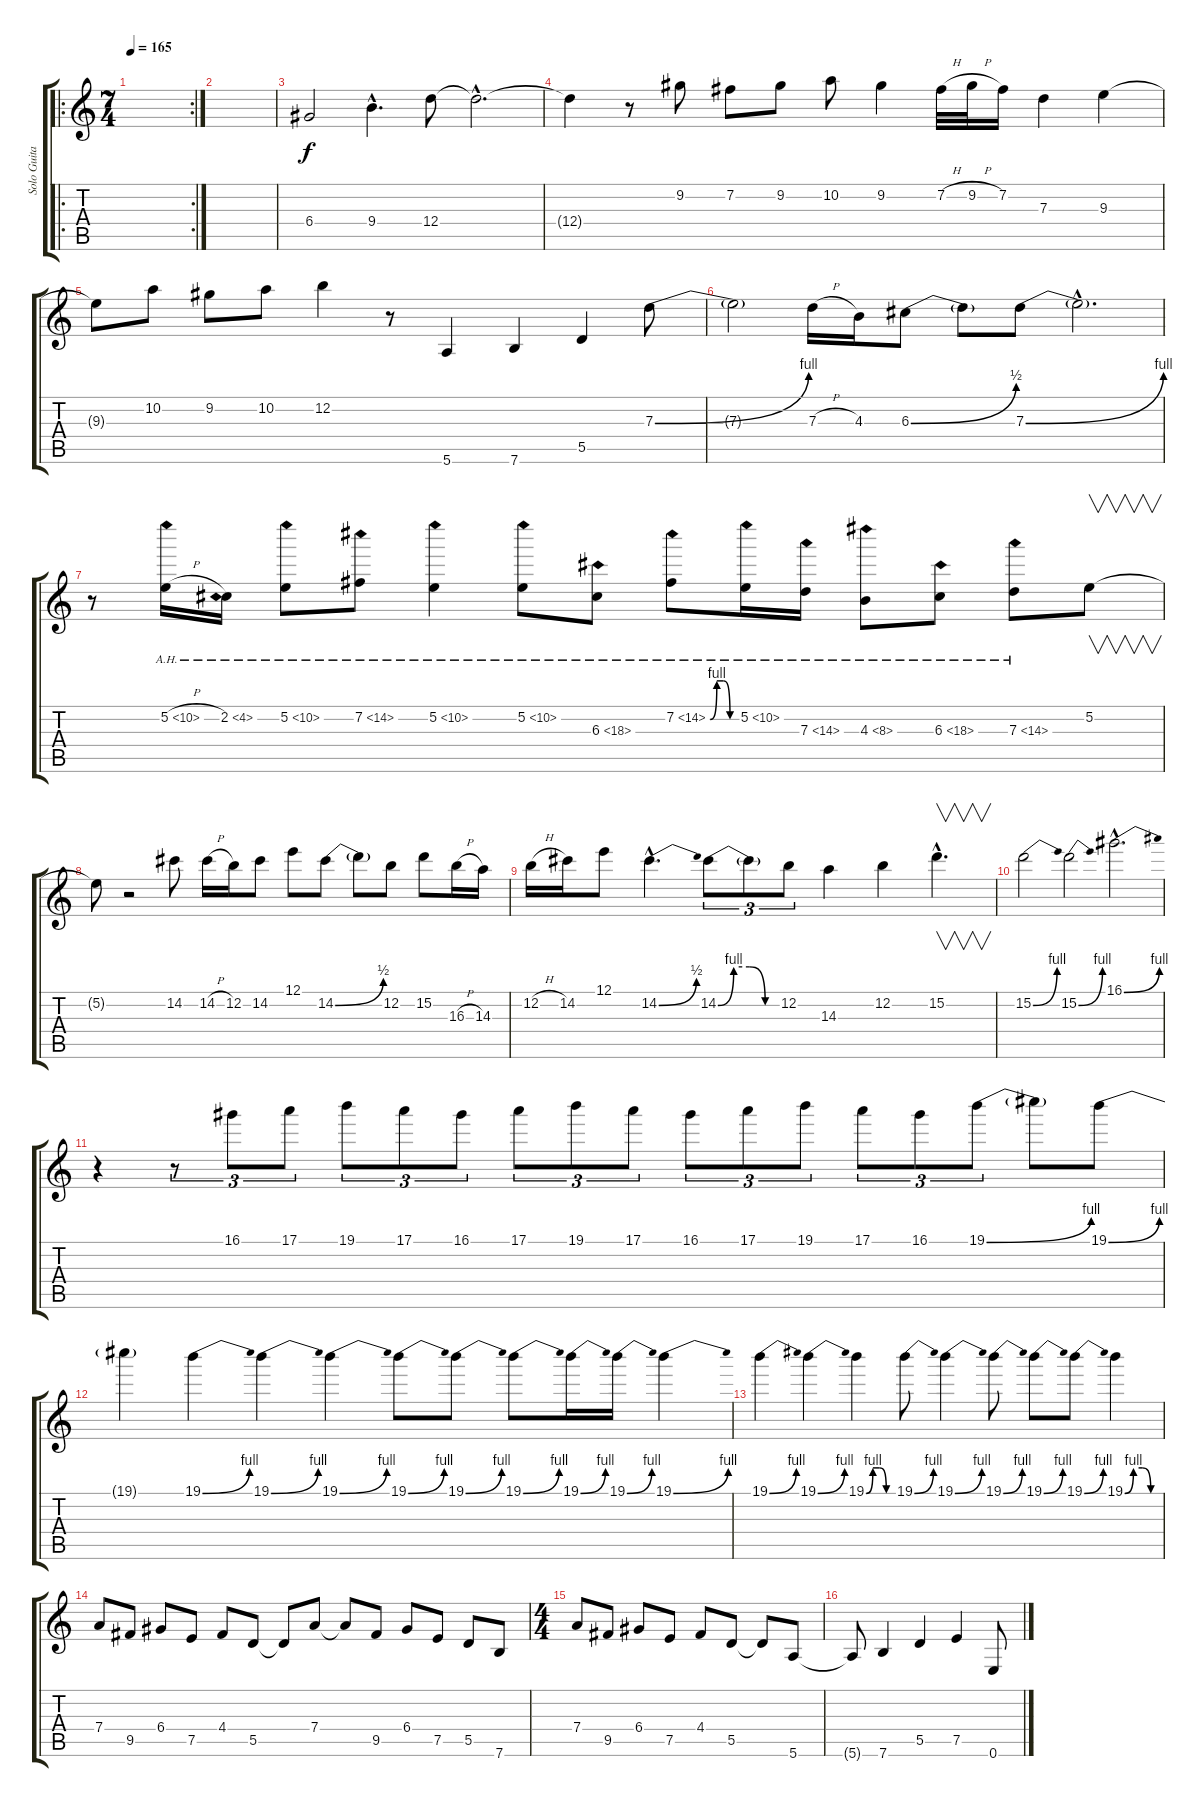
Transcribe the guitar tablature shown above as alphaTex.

\track ("Solo Guitar" "Solo Guita") {instrument overdrivenguitar}
\staff {score tabs}
\tuning (E4 B3 G3 D3 A2 E2) {hide}
\ro
\rc 2
\ts (7 4)
\tempo 165
\clef g2
\ks c
|
|
6.4.2 9.4{hac}.4{d} 12.4.8 12.4{hac t}.2{d} |
12.4{t}.4 r.8 9.2.8 7.2.8 9.2.8 10.2.8 9.2.4 7.2{h}.32 9.2{h}.32 7.2.16 7.3.4 9.3.4 |
9.3{t}.8 10.2.8 9.2.8 10.2.8 12.2.4 r.8 5.6.4 7.6.4 5.5.4 7.3{be (bend 0 0 60 4)}.8 |
7.3{t}.2 7.3{h}.16 4.3.16 6.3{be (bend 0 0 60 2)}.8 6.3{t}.8 7.3{be (bend 0 0 60 4)}.8 7.3{hac t}.2{d} |
r.8 5.2{ah 5 h}.16 2.2{ah 2}.16 5.2{ah 5}.8 7.2{ah 7}.8 5.2{ah 5}.4 5.2{ah 5}.8 6.3{ah 12}.8 7.2{be (custom 0 0 15 4 30 4 45 0 60 0) ah 7}.8 5.2{ah 5}.16 7.3{ah 7}.16 4.3{ah 4}.8 6.3{ah 12}.8 7.3{ah 7}.8 5.2.8{v} |
5.2{t}.8 r.2 14.2.8 14.2{h}.16 12.2.16 14.2.8 12.1.8 14.2{be (bend 0 0 60 2)}.8 14.2{t}.8 12.2.8 15.2.8 16.3{h}.16 14.3.16 |
12.2{h}.16 14.2.16 12.1.8 14.2{be (bend 0 0 60 2) hac}.4{d} 14.2{be (custom 0 0 15 4 30 4 45 0 60 0)}.8{tu (3 2)} 14.2{t}.8{tu (3 2)} 12.2.8{tu (3 2)} 14.3.4 12.2.4 15.2{hac}.4{v d} |
15.2{be (bend 0 0 60 4)}.2 15.2{be (bend 0 0 60 4)}.2 16.1{be (bend 0 0 60 4) hac}.2{d} |
r.4 r.8{tu (3 2)} 16.1.8{tu (3 2)} 17.1.8{tu (3 2)} 19.1.8{tu (3 2)} 17.1.8{tu (3 2)} 16.1.8{tu (3 2)} 17.1.8{tu (3 2)} 19.1.8{tu (3 2)} 17.1.8{tu (3 2)} 16.1.8{tu (3 2)} 17.1.8{tu (3 2)} 19.1.8{tu (3 2)} 17.1.8{tu (3 2)} 16.1.8{tu (3 2)} 19.1{be (bend 0 0 60 4)}.8{tu (3 2)} 19.1{t}.8 19.1{be (bend 0 0 60 4)}.8 |
19.1{t}.4 19.1{be (bend 0 0 60 4)}.4 19.1{be (bend 0 0 60 4)}.4 19.1{be (bend 0 0 60 4)}.4 19.1{be (bend 0 0 60 4)}.8 19.1{be (bend 0 0 60 4)}.8 19.1{be (bend 0 0 60 4)}.8 19.1{be (bend 0 0 60 4)}.16 19.1{be (bend 0 0 60 4)}.16 19.1{be (bend 0 0 60 4)}.4 |
19.1{be (bend 0 0 60 4)}.4 19.1{be (bend 0 0 60 4)}.4 19.1{be (custom 0 0 15 4 30 4 45 0 60 0)}.4 19.1{be (bend 0 0 60 4)}.8 19.1{be (bend 0 0 60 4)}.4 19.1{be (bend 0 0 60 4)}.8 19.1{be (bend 0 0 60 4)}.8 19.1{be (bend 0 0 60 4)}.8 19.1{be (custom 0 0 15 4 30 4 45 0 60 0)}.4 |
7.4.8 9.5.8 6.4.8 7.5.8 4.4.8 5.5.8 5.5{t}.8 7.4.8 7.4{t}.8 9.5.8 6.4.8 7.5.8 5.5.8 7.6.8 |
\ts (4 4)
7.4.8 9.5.8 6.4.8 7.5.8 4.4.8 5.5.8 5.5{t}.8 5.6.8 |
5.6{t}.8 7.6.4 5.5.4 7.5.4 0.6.8
